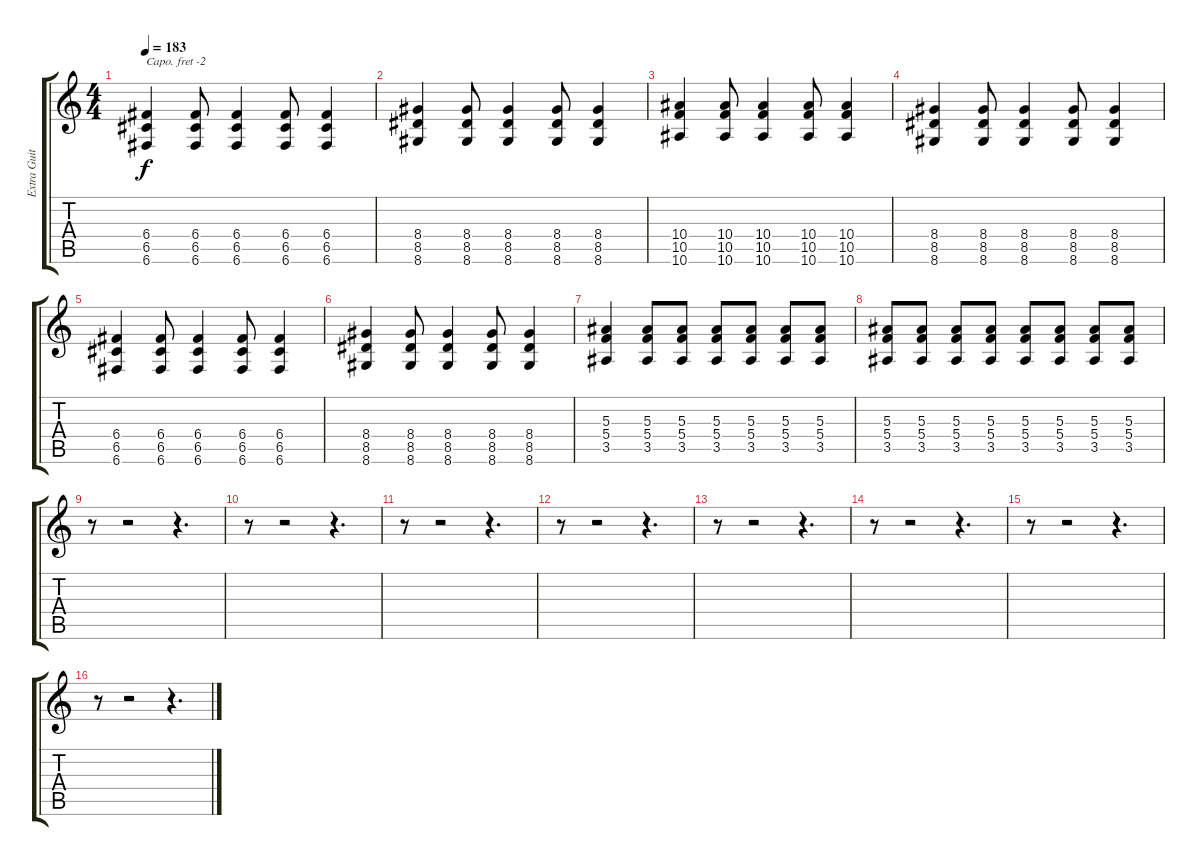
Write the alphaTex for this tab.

\track ("Extra Guitar" "Extra Guit") {instrument distortionguitar}
\staff {score tabs}
\capo -2
\tuning (E4 B3 G3 D3 A2 D2) {hide}
\ts (4 4)
\tempo 183
\clef g2
\ks c
(6.4 6.5 6.6).4{dy f} (6.4 6.5 6.6).8 (6.4 6.5 6.6).4 (6.4 6.5 6.6).8 (6.4 6.5 6.6).4 |
(8.4 8.5 8.6).4 (8.4 8.5 8.6).8 (8.4 8.5 8.6).4 (8.4 8.5 8.6).8 (8.4 8.5 8.6).4 |
(10.4 10.5 10.6).4 (10.4 10.5 10.6).8 (10.4 10.5 10.6).4 (10.4 10.5 10.6).8 (10.4 10.5 10.6).4 |
(8.4 8.5 8.6).4 (8.4 8.5 8.6).8 (8.4 8.5 8.6).4 (8.4 8.5 8.6).8 (8.4 8.5 8.6).4 |
(6.4 6.5 6.6).4 (6.4 6.5 6.6).8 (6.4 6.5 6.6).4 (6.4 6.5 6.6).8 (6.4 6.5 6.6).4 |
(8.4 8.5 8.6).4 (8.4 8.5 8.6).8 (8.4 8.5 8.6).4 (8.4 8.5 8.6).8 (8.4 8.5 8.6).4 |
(5.3 5.4 3.5).4 (5.3 5.4 3.5).8 (5.3 5.4 3.5).8 (5.3 5.4 3.5).8 (5.3 5.4 3.5).8 (5.3 5.4 3.5).8 (5.3 5.4 3.5).8 |
(5.3 5.4 3.5).8 (5.3 5.4 3.5).8 (5.3 5.4 3.5).8 (5.3 5.4 3.5).8 (5.3 5.4 3.5).8 (5.3 5.4 3.5).8 (5.3 5.4 3.5).8 (5.3 5.4 3.5).8 |
r.8 r.2 r.4{d} |
r.8 r.2 r.4{d} |
r.8 r.2 r.4{d} |
r.8 r.2 r.4{d} |
r.8 r.2 r.4{d} |
r.8 r.2 r.4{d} |
r.8 r.2 r.4{d} |
r.8 r.2 r.4{d}
